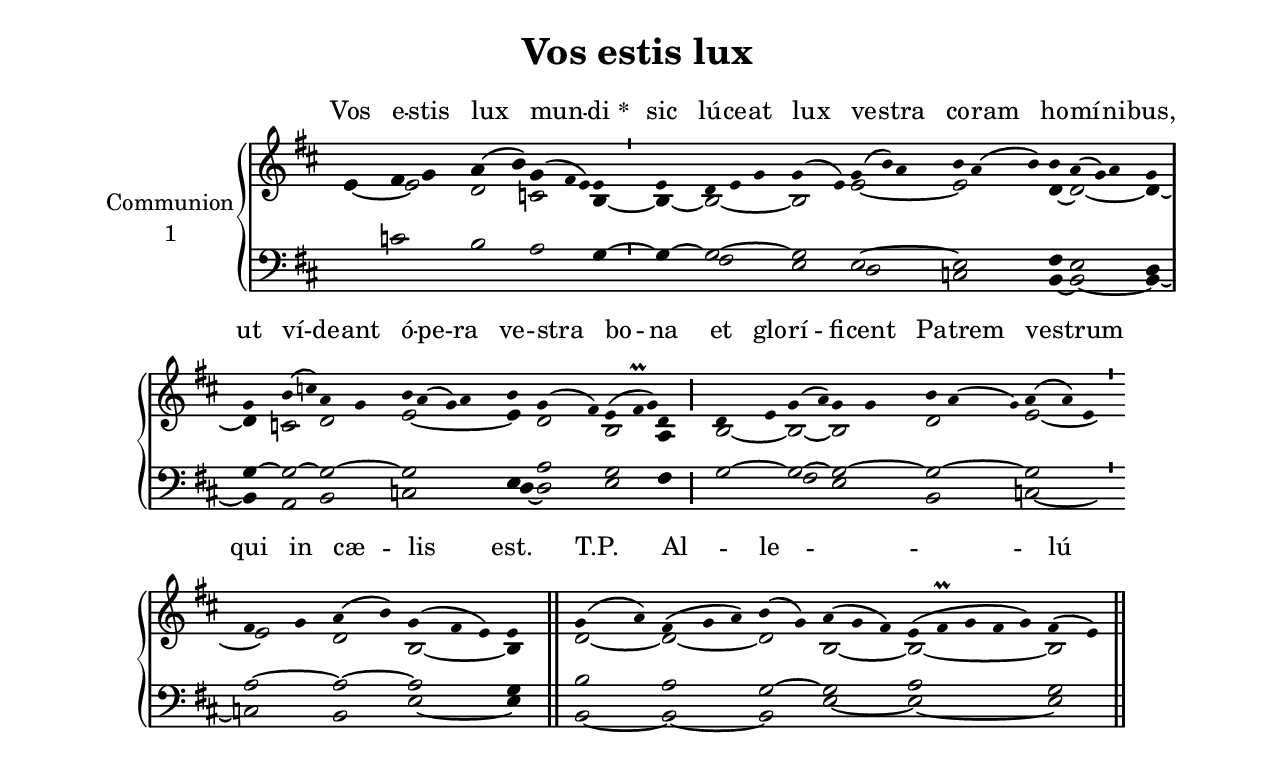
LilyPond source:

\version "2.18"
\include "gregorian.ly"
\include "noh2.ily"


%Page reference: page iii.183
%(volume.page)

global = {
 \key e \dorian
 \cadenzaOn 
}

\header {
  title = \markup \center-column {"Vos estis lux" \vspace #1 }
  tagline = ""
  composer = ""
}

\paper {
 #(include-special-characters)
  oddHeaderMarkup = \markup \fill-line {
    \line {}
    \center-column {
      \on-the-fly #first-page     " "
      \on-the-fly #not-first-page "Vos estis lux"
    }
    \line { \on-the-fly #print-page-number-check-first \fromproperty #'page:page-number-string }
  }
  evenHeaderMarkup = \markup \fill-line {
    \line { \on-the-fly #print-page-number-check-first \fromproperty #'page:page-number-string }
    \center-column { "Vos estis lux" }
    \line {}
  }
}

chantText = \lyricmode {
Vos e -- stis lux mun -- di 
\set stanza = " * " sic lú -- ce -- at lux ve -- stra co -- ram ho -- mí -- ni -- bus, 
ut ví -- de -- ant ó -- pe -- ra ve -- stra bo -- na 
et glo -- rí -- fi -- cent Pa -- trem ve -- strum qui in cæ -- lis est. T.P. 
Al -- le -- _ _ lú -- ia. }

chantMusic = {
\tieDown   e'4 fis'4 g'4 a'4 ( b'4) g'4 ( \tiny fis' e' 4) e'4 \divisioMinima
 e'4 d'4 e'4 g'4 g'4 ( e'4) g'4 ( b'4) a'4 b'4 a'4 ( b'4) b'4 a'4 ( g'4) a'4 g'4 \divisioMaxima
 g'4  b'4 ( c''4) a'4 g'4 b'4 a'4 ( g'4) a'4 b'4 g'4 ( fis'4) e'4 ( fis'\prall g'4) d'4 \divisioMaior
 d'4 e'4 g'4 ( a'4) g'4 g'4 b'4 a'4 ( \once \tweak #'font-size #-4 g' ) a'4 ( a'4) e'4 \divisioMinima
 fis'4 g'4 a'4 ( b'4) g'4 ( fis'4 e'4) e'4 \finalis
 g'4 ( a'4) fis'4 ( g'4 a'4) b'4 ( g'4) a'4 ( g'4 fis'4) e'4 ( fis'\prall g'4 fis'4 g'4) fis'4 ( e'4) \finalis

}

altoMusic = {
e'4 ~ e'2 d'2 c'2*3/2 b4 ~ \divisioMinima
b4 ~ b2*3/2 ~ b2 e'2*3/2 ~ e'2*3/2 d'4 ~ d'2*3/2 ~ d'4 ~ \divisioMaxima
d'4 c'2 d'2 e'2*4/2 ~ e'4 d'2 b2*3/2 a4 \divisioMaior
b2 ~ b2 ~ b2 d'2*3/2 e'2*3/2 ~ \divisioMinima
e'2 d'2 b2*3/2 ~ b4 \finalis
d'2 ~ d'2*3/2 ~ d'2 b2*3/2 ~ b2*5/2 ~ b2 \finalis
}

tenorMusic = {
r4 c'2 b2 a2*3/2 g4 ~ \divisioMinima
g4 ~ g2*3/2 ~ g2 e2*3/2 ~ e2*3/2 fis4 e2*3/2 d4 \divisioMaxima
g4 ~ g2 ~ g2 ~ g2*4/2 e4 a2 g2*3/2 fis4 \divisioMaior
g2 ~ g2 ~ g2 ~ g2*3/2 ~ g2*3/2 \divisioMinima
a2 ~ a2 ~ a2*3/2 g4 \finalis
b2 a2*3/2 g2 ~ g2*3/2 a2*5/2 g2 \finalis
}

bassMusic = {
r2*10/2 fis2*3/2 e2 d2*3/2 c2*3/2 b,4 ~ b,2*3/2 ~ b,4 ~ \divisioMaxima
b,4 a,2 b,2 c2*4/2 d4 ~ d2 e2*3/2 fis4 \divisioMaior
r2 fis2 e2 b,2*3/2 c2*3/2 ~ \divisioMinima
c2 b,2 e2*3/2 ~ e4 \finalis
b,2 ~ b,2*3/2 ~ b,2 e2*3/2 ~ e2*5/2 ~ e2 \finalis
}

voiceLines = {
\voiceLineStyle


}

\score{
  <<
    \new GrandStaff <<
      \set GrandStaff.autoBeaming = ##f
      \set GrandStaff.instrumentName = \markup \center-column {
        "Communion"
        "1"
      }
      \new Staff = up <<
        \new Voice = "chant" {
          \voiceOne \global \chantMusic
        }
        \new Voice {
          \voiceTwo \global \altoMusic
        }
      >>

      \new Staff = down <<
        \clef bass
        \new Voice {
          \voiceOne \global \tenorMusic
        }
        \new Voice {
          \voiceTwo \global \bassMusic
        }
	\new Voice {
        \voiceThree \global \voiceLines
        }
      >>
    >>
    \new Lyrics \lyricsto chant {
      \chantText
    }
  >>
  \layout{
  }
  \midi{
    \tempo 4 = 125
  }
}
